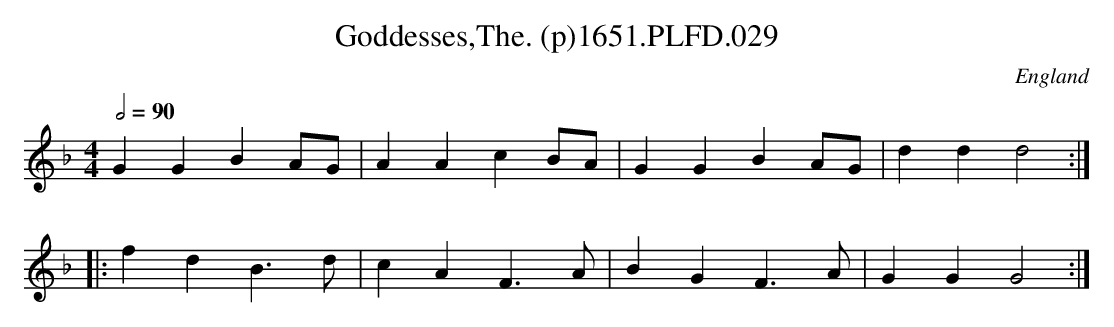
X:1
T: Goddesses,The. (p)1651.PLFD.029
M: 4/4
L: 1/8
Q: 1/2=90
O: England
K: Gdor
   G2 G2 B2 AG | A2 A2 c2 BA | G2 G2 B2 AG | d2 d2 d4 :|
|: f2 d2 B3  d | c2 A2 F3  A | B2 G2 F3  A | G2 G2 G4 :|
